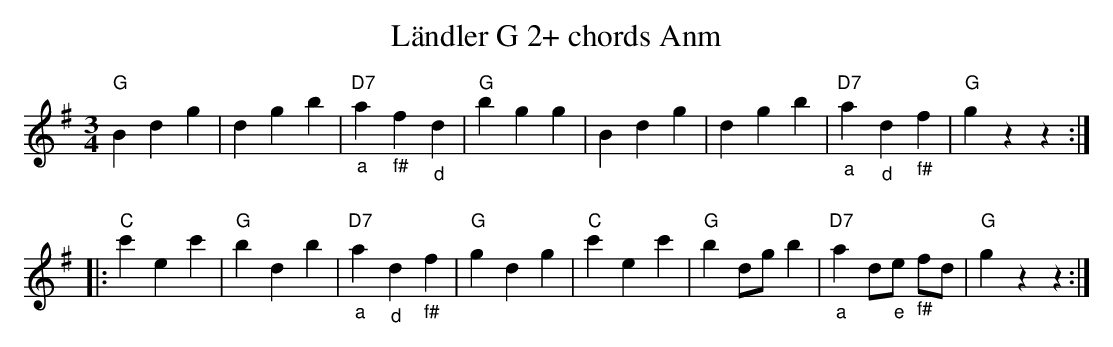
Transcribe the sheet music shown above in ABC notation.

X:1
T:L\"andler G 2+ chords Anm
M:3/4
L:1/4
K:Gmaj%%MIDI gchordon
"G"Bdg | dgb | "D7""_a"a"_f#"f"_d"d | "G"bgg | Bdg | dgb | "D7""_a"a"_d"d"_f#"f | "G"gzz ::
"" "C"c'ec' | "G"bdb | "D7""_a"a"_d"d"_f#"f | "G"gdg | "C"c'ec' | "G"bd/2g/2b | "D7""_a"a d/2"_e"e/2 "_f#"f/2d/2 | "G"gzz :|
